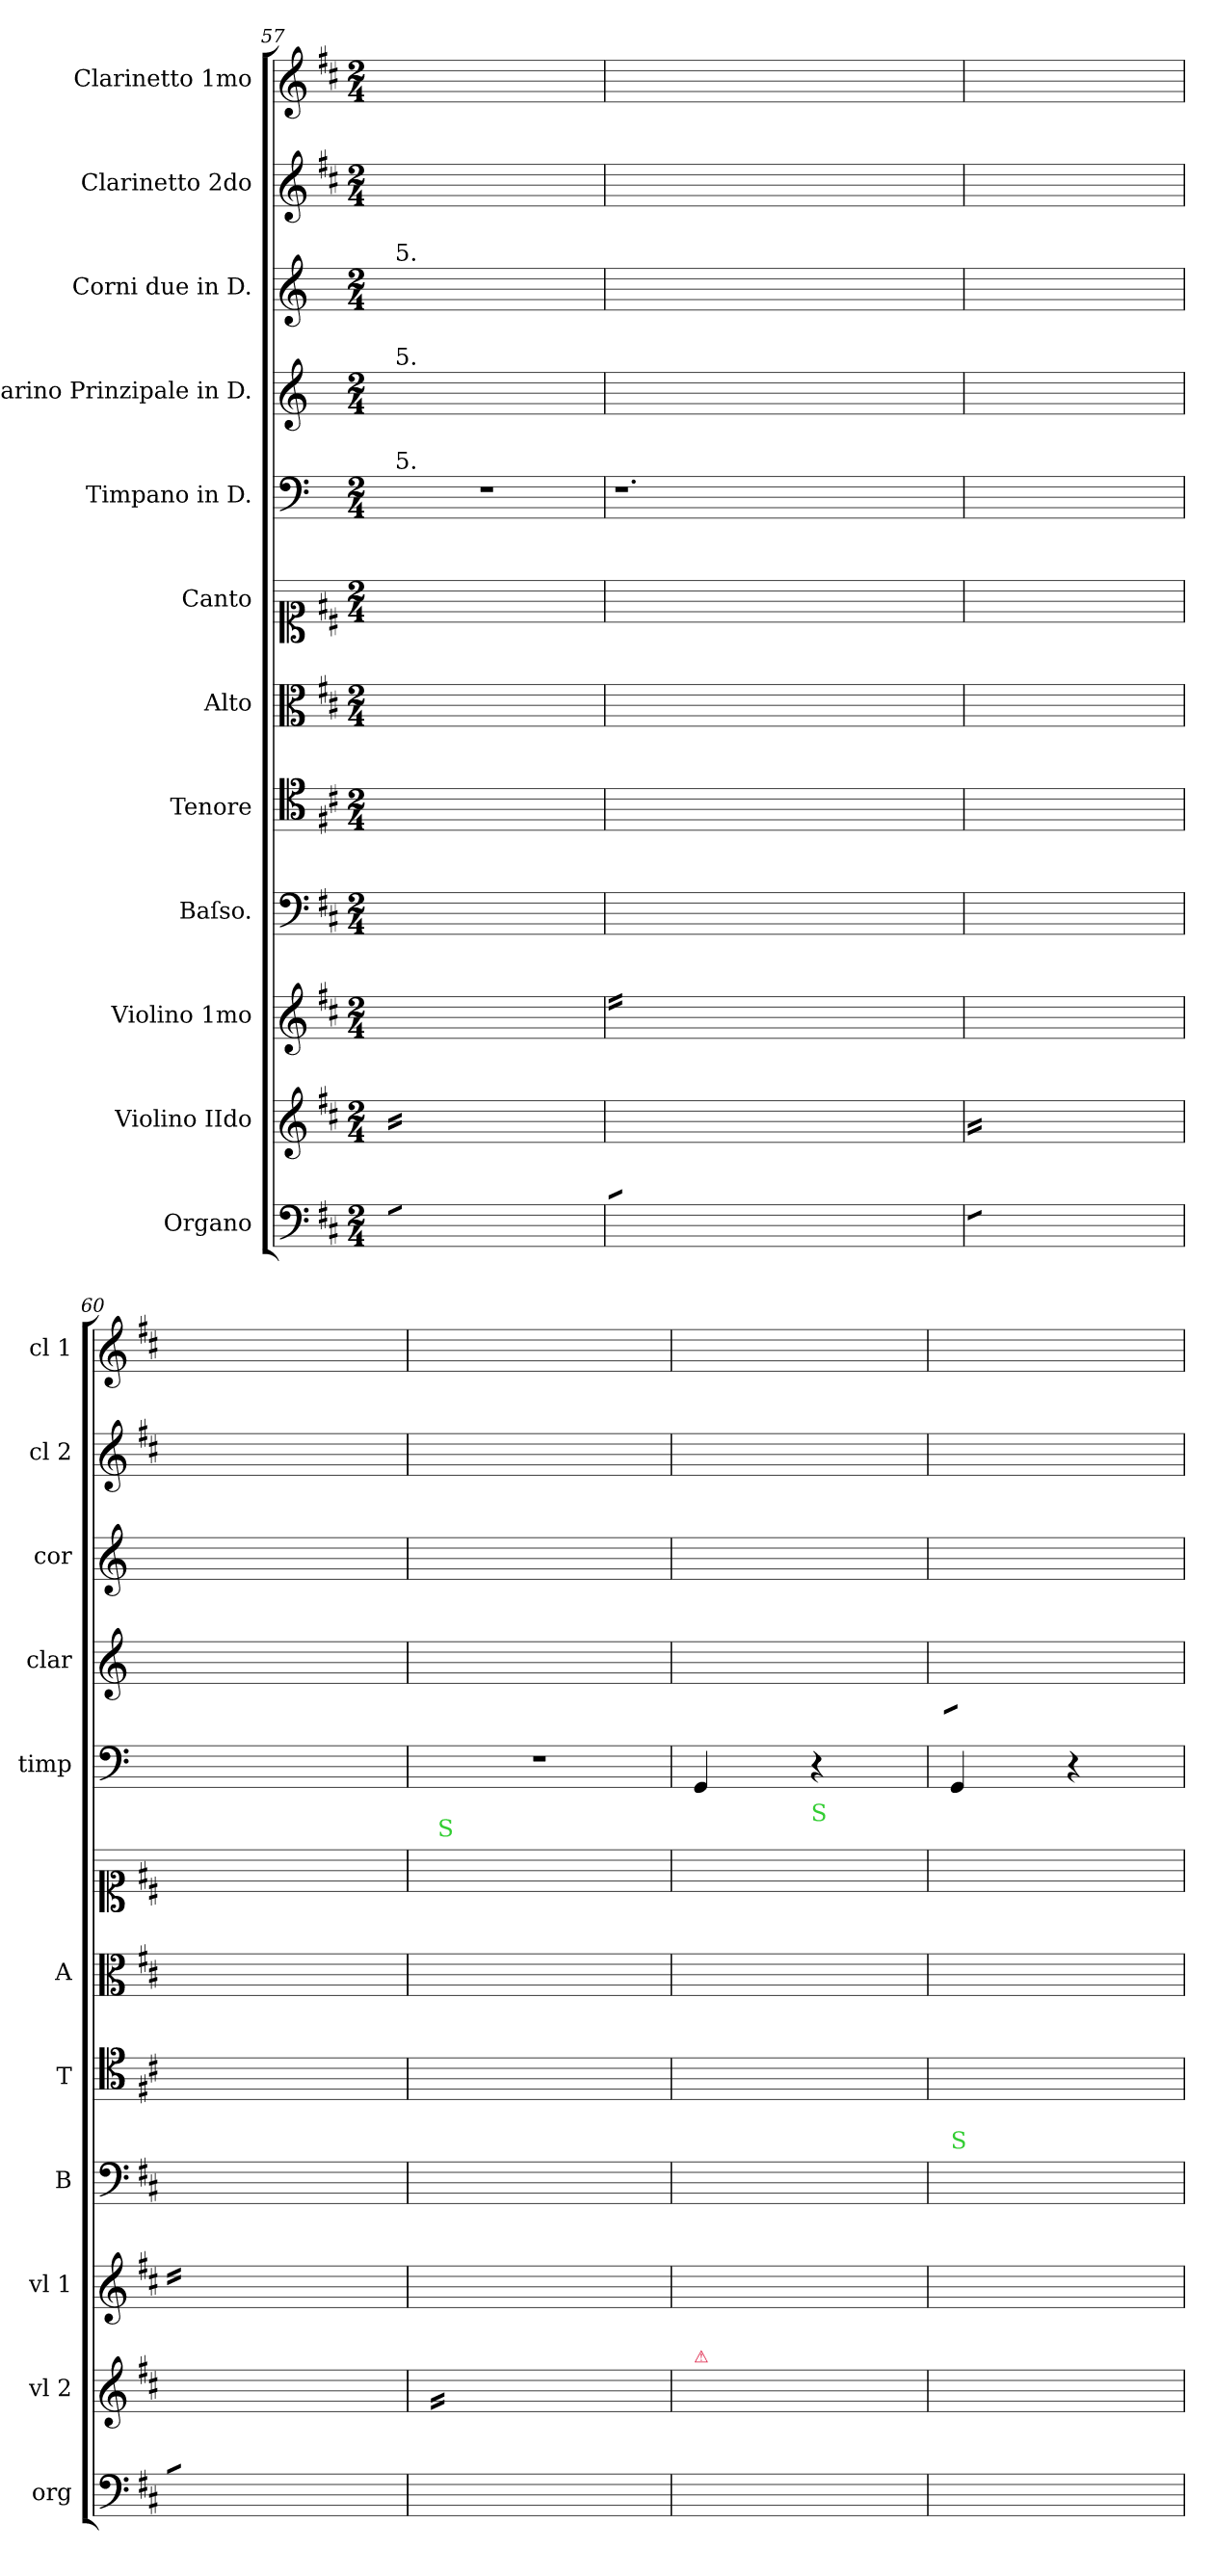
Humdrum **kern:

**kern	**kern	**kern	**kern	**kern	**kern	**kern	**kern	**kern	**kern	**kern	**kern
*part12	*part11	*part10	*part9	*part8	*part7	*part6	*part5	*part4	*part3	*part2	*part1
*staff12	*staff11	*staff10	*staff9	*staff8	*staff7	*staff6	*staff5	*staff4	*staff3	*staff2	*staff1
*I"Organo	*I"Violino IIdo	*I"Violino 1mo	*I"Baſso.	*I"Tenore	*I"Alto	*I"Canto	*I"Timpano in D.	*I"Clarino Prinzipale in D.	*I"Corni due in D.	*I"Clarinetto 2do	*I"Clarinetto 1mo
*I'org	*I'vl 2	*I'vl 1	*I'B	*I'T	*I'A	*	*I'timp	*I'clar	*I'cor	*I'cl 2	*I'cl 1
*clefF4	*clefG2	*clefG2	*clefF4	*clefC4	*clefC3	*clefC1	*clefF4	*clefG2	*clefG2	*clefG2	*clefG2
*	*	*	*	*	*	*	*	*ITrd-1c-2	*ITrd6c10	*	*
*k[f#c#]	*k[f#c#]	*k[f#c#]	*k[f#c#]	*k[f#c#]	*k[f#c#]	*k[f#c#]	*k[]	*k[f#c#]	*k[f#c#]	*k[f#c#]	*k[f#c#]
*D:	*D:	*D:	*D:	*D:	*D:	*D:	*	*	*	*D:	*D:
*M2/4	*M2/4	*M2/4	*M2/4	*M2/4	*M2/4	*M2/4	*M2/4	*M2/4	*M2/4	*M2/4	*M2/4
=57	=57	=57	=57	=57	=57	=57	=57	=57	=57	=57	=57
!	!	!	!	!	!	!	!	!	!LO:TX:a:t=5.	!	!
!	!	!	!	!	!	!	!	!LO:TX:a:t=5.	!	!	!
!	!	!	!	!	!	!	!LO:TX:a:t=5.	!	!	!	!
*tremolo	*	*	*	*	*	*	*	*	*	*	*
*	*tremolo	*	*	*	*	*	*	*	*	*	*
8G#X\yyL	16b\yyLL	16ff#\LLyy	2G#X\yy	2d\yy]	2b\yy	2ff#\yy]	2r	2ryy	2ryy	2b\yy	2ff#\yy
.	16b\yy	16bb\yy	.	.	.	.	.	.	.	.	.
8G#X\yy	16b\yy	16ddd\yy	.	.	.	.	.	.	.	.	.
.	16b\yy	16ccc#\JJyy	.	.	.	.	.	.	.	.	.
8G#X\yy	16b\yy	16bb\LLyy	.	.	.	.	.	.	.	.	.
.	16b\yy	16aa\yy	.	.	.	.	.	.	.	.	.
8G#X\yyJ	16b\yy	16gg#X\yy	.	.	.	.	.	.	.	.	.
.	16b\yyJJ	16ff#\JJyy	.	.	.	.	.	.	.	.	.
*	*Xtremolo	*	*	*	*	*	*	*	*	*	*
=58	=58	=58	=58	=58	=58	=58	=58	=58	=58	=58	=58
*	*	*tremolo	*	*	*	*	*	*	*	*	*
8c#\yyL	16ee\LLyy	16ee\yyLL	2c#\yy	2B\yy	(2b\yy	[2ee\yy	1.r	1.ryy	1.ryy	2b\yy	2ee\yy
.	16ff#\yy	16ee\yy	.	.	.	.	.	.	.	.	.
8c#\yy	16gg\yy	16ee\yy	.	.	.	.	.	.	.	.	.
.	16ff#\JJyy	16ee\yy	.	.	.	.	.	.	.	.	.
8c#\yy	16ee\LLyy	16ee\yy	.	.	.	.	.	.	.	.	.
.	16dd\yy	16ee\yy	.	.	.	.	.	.	.	.	.
8c#\yyJ	16cc#\yy	16ee\yy	.	.	.	.	.	.	.	.	.
.	16b\JJyy	16ee\yyJJ	.	.	.	.	.	.	.	.	.
*	*	*Xtremolo	*	*	*	*	*	*	*	*	*
1ryy	1ryy	1ryy	1ryy	1ryy	1ryy	1ryy	.	.	.	1ryy	1ryy
=59	=59	=59	=59	=59	=59	=59	=59	=59	=59	=59	=59
*	*tremolo	*	*	*	*	*	*	*	*	*	*
8F#\yyL	16a/yyLL	(16ee\LLyy	2F#\yy	2c#\yy	2a\yy)	2ee\yy]	2ryy	2ryy	2ryy	2a/yy	2ee\yy
.	16a/yy	16aa\yy	.	.	.	.	.	.	.	.	.
8F#\yy	16a/yy	16ccc#\yy)	.	.	.	.	.	.	.	.	.
.	16a/yy	16bb\JJyy	.	.	.	.	.	.	.	.	.
8F#\yy	16a/yy	(16aa\LLyy	.	.	.	.	.	.	.	.	.
.	16a/yy	16gg#X\yy	.	.	.	.	.	.	.	.	.
8F#\yyJ	16a/yy	16ff#\yy)	.	.	.	.	.	.	.	.	.
.	16a/yyJJ	16ee\JJyy	.	.	.	.	.	.	.	.	.
*	*Xtremolo	*	*	*	*	*	*	*	*	*	*
=60	=60	=60	=60	=60	=60	=60	=60	=60	=60	=60	=60
*	*	*tremolo	*	*	*	*	*	*	*	*	*
8B\yyL	16dd\LLyy	16dd\yyLL	2B\yy	2A\yy	2a\yy	[2dd\yy	2ryy	2ryy	2ryy	2a/yy	2dd\yy
.	16ee\yy	16dd\yy	.	.	.	.	.	.	.	.	.
8B\yy	16ff#\yy	16dd\yy	.	.	.	.	.	.	.	.	.
.	16ee\JJyy	16dd\yy	.	.	.	.	.	.	.	.	.
8B\yy	16dd\LLyy	16dd\yy	.	.	.	.	.	.	.	.	.
.	16cc#\yy	16dd\yy	.	.	.	.	.	.	.	.	.
8B\yyJ	16b\yy	16dd\yy	.	.	.	.	.	.	.	.	.
*Xtremolo	*	*	*	*	*	*	*	*	*	*	*
.	16a\JJyy	16dd\yyJJ	.	.	.	.	.	.	.	.	.
*	*	*Xtremolo	*	*	*	*	*	*	*	*	*
=61	=61	=61	=61	=61	=61	=61	=61	=61	=61	=61	=61
!	!	!	!	!	!	!LO:TX:a:color=limegreen:t=S	!	!	!	!	!
*	*tremolo	*	*	*	*	*	*	*	*	*	*
8E\Lyy	16g#X/yyLL	16dd\LLyy	2E\yy	2B\yy	2g#X\yy	2dd\yy]	2r	2ryy	2ryy	2g#X/yy	2dd\yy
.	16g#X/yy	16gg#X\yy	.	.	.	.	.	.	.	.	.
8E\yy	16g#X/yy	16bb\yy	.	.	.	.	.	.	.	.	.
.	16g#X/yy	16aa\JJyy	.	.	.	.	.	.	.	.	.
8F#\yy	16g#X/yy	16gg#\LLyy	.	.	.	.	.	.	.	.	.
.	16g#X/yy	16ff#\yy	.	.	.	.	.	.	.	.	.
8G#X\Jyy	16g#X/yy	16ee\yy	.	.	.	.	.	.	.	.	.
.	16g#X/yyJJ	16dd\JJyy	.	.	.	.	.	.	.	.	.
*	*Xtremolo	*	*	*	*	*	*	*	*	*	*
=62	=62	=62	=62	=62	=62	=62	=62	=62	=62	=62	=62
!	!LO:TX:a:color=crimson:t=⚠	!	!	!	!	!	!	!	!	!	!
2AAyy/ 2Ayy/	8a/Lyy	16cc#\LLyy	[2A\yy	(8A\Lyy	2a\yy	8cc#\Lyy	4GG/	8Ayy`/ 8ayy`/L	4AAyy/ 4Ayy/	8a\Lyy	8cc#X\Lyy
.	.	16a\yy	.	.	.	.	.	.	.	.	.
.	8ff#\yy	16aa\yy	.	8f#\yy	.	8aa\yy	.	8Ayy`/ 8ayy`/	.	8ff#X\yy	8aa\yy
.	.	16a\JJyy	.	.	.	.	.	.	.	.	.
!	!	!	!	!	!	!LO:TX:a:color=limegreen:t=S	!	!	!	!	!
.	8ee\yy	16gg#X\LLyy	.	8e\yy	.	8gg\yy	4r	8Ayy`/ 8ayy`/	4ryy	8ee\yy	8gg#X\yy
.	.	16a\yy	.	.	.	.	.	.	.	.	.
.	8dd\Jyy	16ff#\yy	.	8d\Jyy)	.	8ff#\Jyy	.	8Ayy`/ 8ayy`/J	.	8dd\Jyy	8ff#X\Jyy
.	.	16a\JJyy	.	.	.	.	.	.	.	.	.
=63	=63	=63	=63	=63	=63	=63	=63	=63	=63	=63	=63
!	!	!	!	!	!	!	!	!LO:TX:a:color=limegreen:t=S	!	!	!
!	!	!	!LO:TX:a:color=limegreen:t=S	!	!	!	!	!	!	!	!
*	*	*	*	*	*	*	*	*tremolo	*	*	*
2AAyy/ 2Ayy/	8cc#\Lyy	16ee\LLyy	2A\yy_	(8c#\Lyy	2a\yy	8ee\Lyy	4GG/	8Ayy/ 8ayy/L	4AAyy/ 4Ayy/	8cc#X'\Lyy	8ee\Lyy
.	.	16a\yy	.	.	.	.	.	.	.	.	.
.	8dd\yy	16ff#\yy	.	8d\yy	.	8ff#\yy	.	8Ayy/ 8ayy/	.	8dd'\yy	8ff#\yy
.	.	16a\JJyy	.	.	.	.	.	.	.	.	.
.	8cc#\yy	16ee\LLyy	.	8c#\yy	.	8ee\yy	4r	8Ayy/ 8ayy/	4ryy	8cc#'\yy	8ee\yy
.	.	16a\yy	.	.	.	.	.	.	.	.	.
.	8b\Jyy	16dd\yy	.	8B\Jyy)	.	8dd\Jyy	.	8Ayy/ 8ayy/J	.	8b'\Jyy	8dd\Jyy
*	*	*	*	*	*	*	*	*Xtremolo	*	*	*
.	.	16a\JJyy	.	.	.	.	.	.	.	.	.
=	=	=	=	=	=	=	=	=	=	=	=
*-	*-	*-	*-	*-	*-	*-	*-	*-	*-	*-	*-
